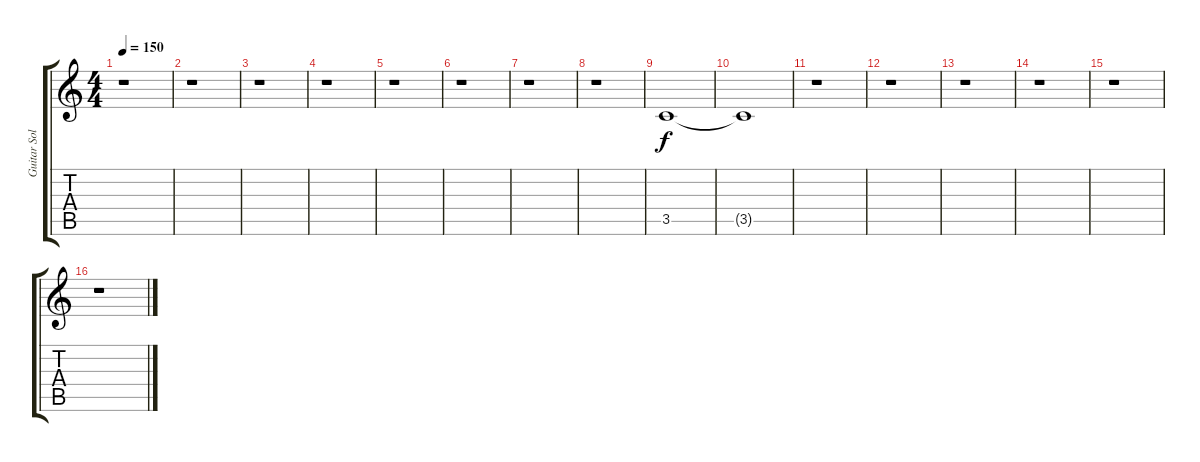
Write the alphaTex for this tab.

\track ("Guitar Solo" "Guitar Sol") {instrument overdrivenguitar}
\staff {score tabs}
\tuning (E4 B3 G3 D3 A2 E2) {hide}
\ts (4 4)
\tempo 150
\clef g2
\ks c
r.1{dy f} |
r.1 |
r.1 |
r.1 |
r.1 |
r.1 |
r.1 |
r.1 |
3.5.1 |
3.5{t}.1 |
r.1 |
r.1 |
r.1 |
r.1 |
r.1 |
r.1
